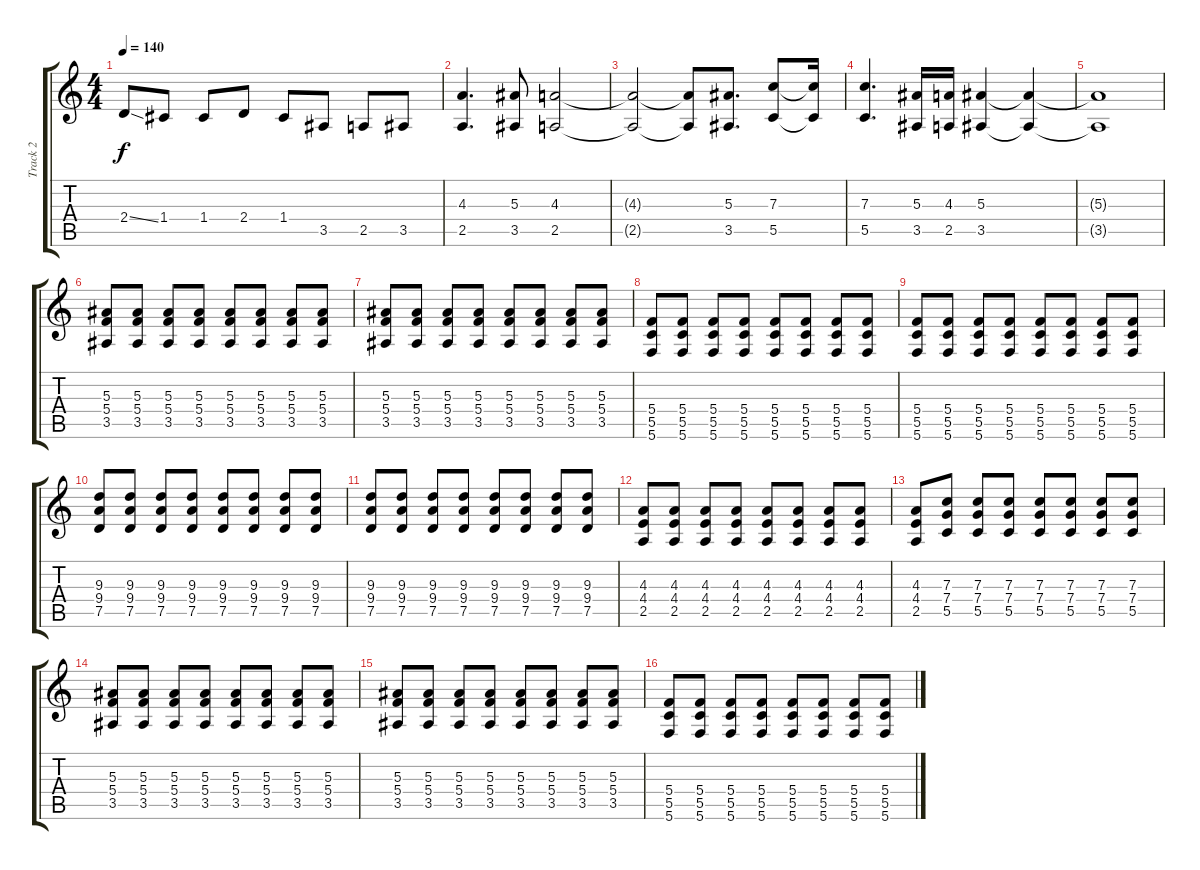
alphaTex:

\track ("Track 2" "Track 2") {instrument distortionguitar}
\staff {score tabs}
\tuning (D4 A3 F3 C3 G2 C2) {hide}
\ts (4 4)
\tempo 140
\clef g2
\ks c
2.4{ss}.8{dy f} 1.4.8 1.4.8 2.4.8 1.4.8 3.5.8 2.5.8 3.5.8 |
(4.3 2.5).4{d} (5.3 3.5).8 (4.3 2.5).2 |
(4.3{t} 2.5{t}).2 (4.3{t} 2.5{t}).8 (5.3 3.5).8{d} (7.3 5.5).8 (7.3{t} 5.5{t}).16 |
(7.3 5.5).4{d} (5.3 3.5).16 (4.3 2.5).16 (5.3 3.5).4 (5.3{t} 3.5{t}).4 |
(5.3{t} 3.5{t}).1 |
(5.3 5.4 3.5).8 (5.3 5.4 3.5).8 (5.3 5.4 3.5).8 (5.3 5.4 3.5).8 (5.3 5.4 3.5).8 (5.3 5.4 3.5).8 (5.3 5.4 3.5).8 (5.3 5.4 3.5).8 |
(5.3 5.4 3.5).8 (5.3 5.4 3.5).8 (5.3 5.4 3.5).8 (5.3 5.4 3.5).8 (5.3 5.4 3.5).8 (5.3 5.4 3.5).8 (5.3 5.4 3.5).8 (5.3 5.4 3.5).8 |
(5.4 5.5 5.6).8 (5.4 5.5 5.6).8 (5.4 5.5 5.6).8 (5.4 5.5 5.6).8 (5.4 5.5 5.6).8 (5.4 5.5 5.6).8 (5.4 5.5 5.6).8 (5.4 5.5 5.6).8 |
(5.4 5.5 5.6).8 (5.4 5.5 5.6).8 (5.4 5.5 5.6).8 (5.4 5.5 5.6).8 (5.4 5.5 5.6).8 (5.4 5.5 5.6).8 (5.4 5.5 5.6).8 (5.4 5.5 5.6).8 |
(9.3 9.4 7.5).8 (9.3 9.4 7.5).8 (9.3 9.4 7.5).8 (9.3 9.4 7.5).8 (9.3 9.4 7.5).8 (9.3 9.4 7.5).8 (9.3 9.4 7.5).8 (9.3 9.4 7.5).8 |
(9.3 9.4 7.5).8 (9.3 9.4 7.5).8 (9.3 9.4 7.5).8 (9.3 9.4 7.5).8 (9.3 9.4 7.5).8 (9.3 9.4 7.5).8 (9.3 9.4 7.5).8 (9.3 9.4 7.5).8 |
(4.3 4.4 2.5).8 (4.3 4.4 2.5).8 (4.3 4.4 2.5).8 (4.3 4.4 2.5).8 (4.3 4.4 2.5).8 (4.3 4.4 2.5).8 (4.3 4.4 2.5).8 (4.3 4.4 2.5).8 |
(4.3 4.4 2.5).8 (7.3 7.4 5.5).8 (7.3 7.4 5.5).8 (7.3 7.4 5.5).8 (7.3 7.4 5.5).8 (7.3 7.4 5.5).8 (7.3 7.4 5.5).8 (7.3 7.4 5.5).8 |
(5.3 5.4 3.5).8 (5.3 5.4 3.5).8 (5.3 5.4 3.5).8 (5.3 5.4 3.5).8 (5.3 5.4 3.5).8 (5.3 5.4 3.5).8 (5.3 5.4 3.5).8 (5.3 5.4 3.5).8 |
(5.3 5.4 3.5).8 (5.3 5.4 3.5).8 (5.3 5.4 3.5).8 (5.3 5.4 3.5).8 (5.3 5.4 3.5).8 (5.3 5.4 3.5).8 (5.3 5.4 3.5).8 (5.3 5.4 3.5).8 |
(5.4 5.5 5.6).8 (5.4 5.5 5.6).8 (5.4 5.5 5.6).8 (5.4 5.5 5.6).8 (5.4 5.5 5.6).8 (5.4 5.5 5.6).8 (5.4 5.5 5.6).8 (5.4 5.5 5.6).8
